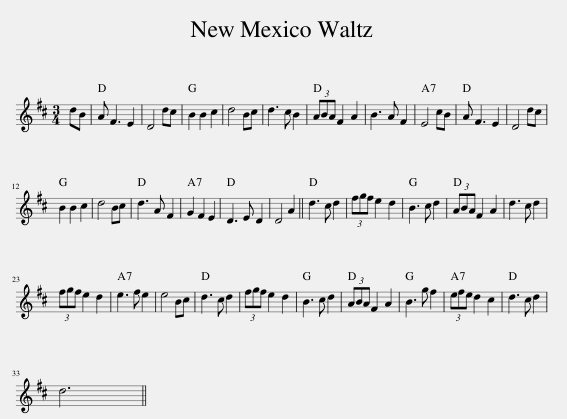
X:1
L:1/8
M:3/4
I:linebreak $
K:D
V:1 treble
V:1
 dB | A F3 E2 | D4 dc | B2 B2 c2 | d4 Bc | %5
 d3 c B2 | (3ABA F2 A2 | B3 A F2 | E4 cB | A F3 E2 | %10
 D4 dc |$ B2 B2 c2 | d4 Bc | d3 A F2 | G2 F2 E2 | %15
 D3 E D2 | D4 A2 || d3 c d2 | (3fgf e2 d2 | B3 c d2 | %20
 (3ABA F2 A2 | d3 c d2 |$ (3fgf e2 d2 | e3 f e2 | e4 Bc | %25
 d3 c d2 | (3fgf e2 d2 | B3 c d2 | (3ABA F2 A2 | B3 g f2 | %30
 (3efe d2 c2 | d3 c d2 |$ d6 || %33
